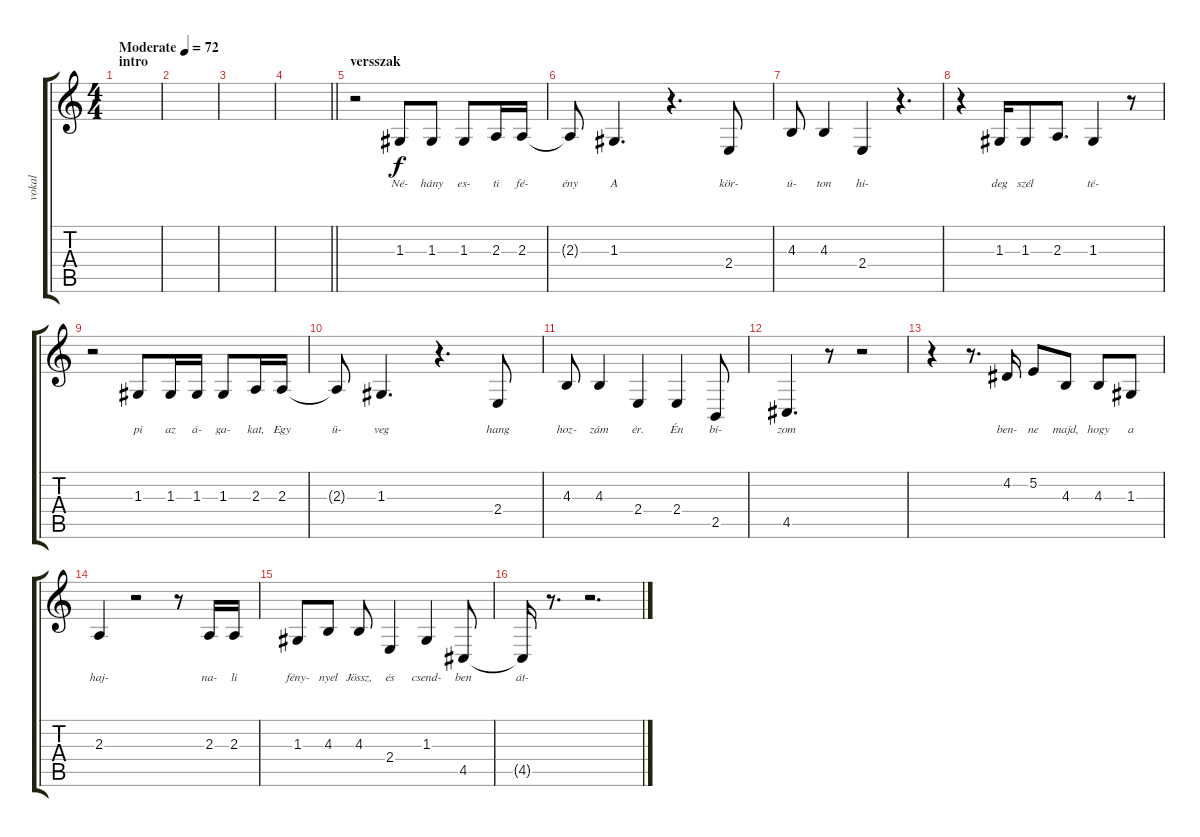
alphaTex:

\track ("vokal" "vokal") {instrument lead2sawtooth}
\staff {score tabs}
\tuning (E4 B3 G3 D3 A2 E2) {hide}
\ts (4 4)
\section ("" "intro")
\tempo (72 "Moderate")
\clef g2
\ks c
|
|
|
\barLineRight lightlight
|
\section ("" "versszak")
r.2 1.3.8{lyrics (0 "Né-") lyrics (1 "") lyrics (2 "") lyrics (3 "") lyrics (4 "")} 1.3.8{lyrics (0 "hány") lyrics (1 "") lyrics (2 "") lyrics (3 "") lyrics (4 "")} 1.3.8{lyrics (0 "es-") lyrics (1 "") lyrics (2 "") lyrics (3 "") lyrics (4 "")} 2.3.16{lyrics (0 "ti") lyrics (1 "") lyrics (2 "") lyrics (3 "") lyrics (4 "")} 2.3.16{lyrics (0 "fé-") lyrics (1 "") lyrics (2 "") lyrics (3 "") lyrics (4 "")} |
2.3{t}.8{lyrics (0 "ény") lyrics (1 "") lyrics (2 "") lyrics (3 "") lyrics (4 "")} 1.3.4{d lyrics (0 "A") lyrics (1 "") lyrics (2 "") lyrics (3 "") lyrics (4 "")} r.4{d} 2.4.8{lyrics (0 "kör-") lyrics (1 "") lyrics (2 "") lyrics (3 "") lyrics (4 "")} |
4.3.8{lyrics (0 "ú-") lyrics (1 "") lyrics (2 "") lyrics (3 "") lyrics (4 "")} 4.3.4{lyrics (0 "ton") lyrics (1 "") lyrics (2 "") lyrics (3 "") lyrics (4 "")} 2.4.4{lyrics (0 "hi-") lyrics (1 "") lyrics (2 "") lyrics (3 "") lyrics (4 "")} r.4{d} |
r.4 1.3.16{lyrics (0 "deg") lyrics (1 "") lyrics (2 "") lyrics (3 "") lyrics (4 "")} 1.3.8{lyrics (0 "szél") lyrics (1 "") lyrics (2 "") lyrics (3 "") lyrics (4 "")} 2.3.8{d lyrics (0 "") lyrics (1 "") lyrics (2 "") lyrics (3 "") lyrics (4 "")} 1.3.4{lyrics (0 "té-") lyrics (1 "") lyrics (2 "") lyrics (3 "") lyrics (4 "")} r.8 |
r.2 1.3.8{lyrics (0 "pi") lyrics (1 "") lyrics (2 "") lyrics (3 "") lyrics (4 "")} 1.3.16{lyrics (0 "az") lyrics (1 "") lyrics (2 "") lyrics (3 "") lyrics (4 "")} 1.3.16{lyrics (0 "á-") lyrics (1 "") lyrics (2 "") lyrics (3 "") lyrics (4 "")} 1.3.8{lyrics (0 "ga-") lyrics (1 "") lyrics (2 "") lyrics (3 "") lyrics (4 "")} 2.3.16{lyrics (0 "kat,") lyrics (1 "") lyrics (2 "") lyrics (3 "") lyrics (4 "")} 2.3.16{lyrics (0 "Egy") lyrics (1 "") lyrics (2 "") lyrics (3 "") lyrics (4 "")} |
2.3{t}.8{lyrics (0 "ü-") lyrics (1 "") lyrics (2 "") lyrics (3 "") lyrics (4 "")} 1.3.4{d lyrics (0 "veg") lyrics (1 "") lyrics (2 "") lyrics (3 "") lyrics (4 "")} r.4{d} 2.4.8{lyrics (0 "hang") lyrics (1 "") lyrics (2 "") lyrics (3 "") lyrics (4 "")} |
4.3.8{lyrics (0 "hoz-") lyrics (1 "") lyrics (2 "") lyrics (3 "") lyrics (4 "")} 4.3.4{lyrics (0 "zám") lyrics (1 "") lyrics (2 "") lyrics (3 "") lyrics (4 "")} 2.4.4{lyrics (0 "ér.") lyrics (1 "") lyrics (2 "") lyrics (3 "") lyrics (4 "")} 2.4.4{lyrics (0 "Én") lyrics (1 "") lyrics (2 "") lyrics (3 "") lyrics (4 "")} 2.5.8{lyrics (0 "bí-") lyrics (1 "") lyrics (2 "") lyrics (3 "") lyrics (4 "")} |
4.5.4{d lyrics (0 "zom") lyrics (1 "") lyrics (2 "") lyrics (3 "") lyrics (4 "")} r.8 r.2 |
r.4 r.8{d} 4.2.16{lyrics (0 "ben-") lyrics (1 "") lyrics (2 "") lyrics (3 "") lyrics (4 "")} 5.2.8{lyrics (0 "ne") lyrics (1 "") lyrics (2 "") lyrics (3 "") lyrics (4 "")} 4.3.8{lyrics (0 "majd,") lyrics (1 "") lyrics (2 "") lyrics (3 "") lyrics (4 "")} 4.3.8{lyrics (0 "hogy") lyrics (1 "") lyrics (2 "") lyrics (3 "") lyrics (4 "")} 1.3.8{lyrics (0 "a") lyrics (1 "") lyrics (2 "") lyrics (3 "") lyrics (4 "")} |
2.3.4{lyrics (0 "haj-") lyrics (1 "") lyrics (2 "") lyrics (3 "") lyrics (4 "")} r.2 r.8 2.3.16{lyrics (0 "na-") lyrics (1 "") lyrics (2 "") lyrics (3 "") lyrics (4 "")} 2.3.16{lyrics (0 "li") lyrics (1 "") lyrics (2 "") lyrics (3 "") lyrics (4 "")} |
1.3.8{lyrics (0 "fény-") lyrics (1 "") lyrics (2 "") lyrics (3 "") lyrics (4 "")} 4.3.8{lyrics (0 "nyel") lyrics (1 "") lyrics (2 "") lyrics (3 "") lyrics (4 "")} 4.3.8{lyrics (0 "Jössz,") lyrics (1 "") lyrics (2 "") lyrics (3 "") lyrics (4 "")} 2.4.4{lyrics (0 "és") lyrics (1 "") lyrics (2 "") lyrics (3 "") lyrics (4 "")} 1.3.4{lyrics (0 "csend-") lyrics (1 "") lyrics (2 "") lyrics (3 "") lyrics (4 "")} 4.5.8{lyrics (0 "ben") lyrics (1 "") lyrics (2 "") lyrics (3 "") lyrics (4 "")} |
4.5{t}.16{lyrics (0 "át-") lyrics (1 "") lyrics (2 "") lyrics (3 "") lyrics (4 "")} r.8{d} r.2{d}
